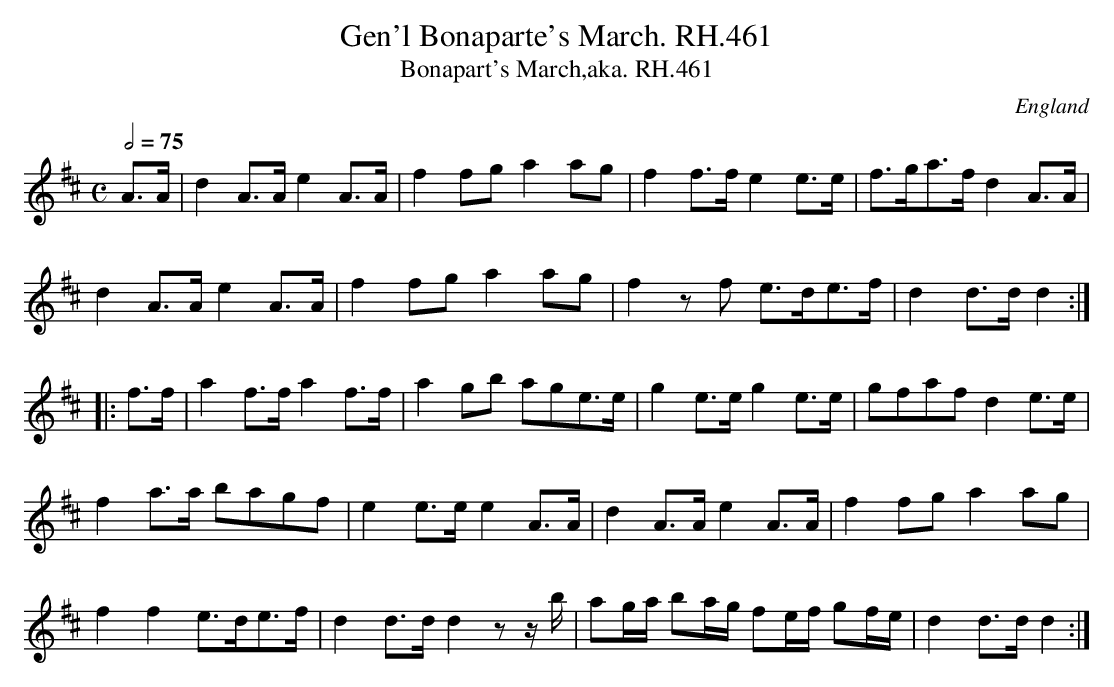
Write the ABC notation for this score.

X:1
T:Gen'l Bonaparte's March. RH.461
T:Bonapart's March,aka. RH.461
L:1/8
M:C
O:England
Q:2/4=75
K:D
A>A|d2A>A e2A>A|f2fg a2ag|\
f2f>f e2e>e|f>ga>f d2A>A|!
d2A>A e2A>A|f2fg a2ag|\
f2zf e>de>f|d2d>d d2:|!
|:f>f|a2f>f a2f>f|a2gb age>e|\
g2e>e g2e>e|gfaf d2e>e|!
f2a>a bagf|e2e>e e2A>A|\
d2A>A e2A>A|f2fg a2ag|!
f2f2 e>de>f|d2d>d d2zz/b/|\
ag/a/ ba/g/ fe/f/ gf/e/|d2d>d d2:|
